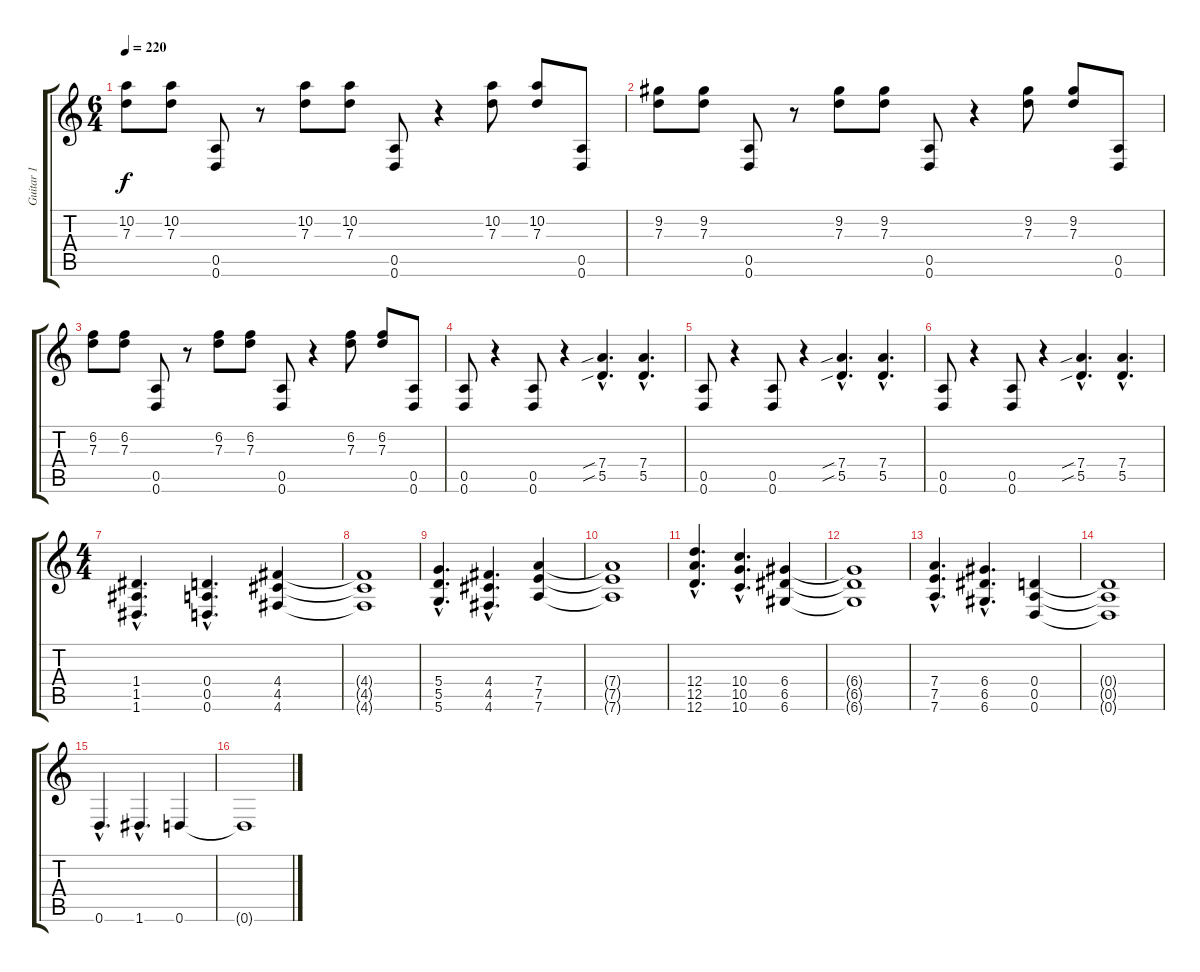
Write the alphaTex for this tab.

\track ("Guitar 1" "Guitar 1") {instrument distortionguitar}
\staff {score tabs}
\tuning (E4 B3 G3 D3 A2 D2) {hide}
\ts (6 4)
\tempo 220
\clef g2
\ks c
(10.2 7.3).8{dy f} (10.2 7.3).8 (0.5 0.6).8 r.8 (10.2 7.3).8 (10.2 7.3).8 (0.5 0.6).8 r.4 (10.2 7.3).8 (10.2 7.3).8 (0.5 0.6).8 |
(9.2 7.3).8 (9.2 7.3).8 (0.5 0.6).8 r.8 (9.2 7.3).8 (9.2 7.3).8 (0.5 0.6).8 r.4 (9.2 7.3).8 (9.2 7.3).8 (0.5 0.6).8 |
(6.2 7.3).8 (6.2 7.3).8 (0.5 0.6).8 r.8 (6.2 7.3).8 (6.2 7.3).8 (0.5 0.6).8 r.4 (6.2 7.3).8 (6.2 7.3).8 (0.5 0.6).8 |
(0.5 0.6).8 r.4 (0.5 0.6).8 r.4 (7.4{sib hac} 5.5{sib hac}).4{d} (7.4{hac} 5.5{hac}).4{d} |
(0.5 0.6).8 r.4 (0.5 0.6).8 r.4 (7.4{sib hac} 5.5{sib hac}).4{d} (7.4{hac} 5.5{hac}).4{d} |
(0.5 0.6).8 r.4 (0.5 0.6).8 r.4 (7.4{sib hac} 5.5{sib hac}).4{d} (7.4{hac} 5.5{hac}).4{d} |
\ts (4 4)
(1.4{hac} 1.5{hac} 1.6{hac}).4{d} (0.4{hac} 0.5{hac} 0.6{hac}).4{d} (4.4 4.5 4.6).4 |
(4.4{t} 4.5{t} 4.6{t}).1 |
(5.4{hac} 5.5{hac} 5.6{hac}).4{d} (4.4{hac} 4.5{hac} 4.6{hac}).4{d} (7.4 7.5 7.6).4 |
(7.4{t} 7.5{t} 7.6{t}).1 |
(12.4{hac} 12.5{hac} 12.6{hac}).4{d} (10.4{hac} 10.5{hac} 10.6{hac}).4{d} (6.4 6.5 6.6).4 |
(6.4{t} 6.5{t} 6.6{t}).1 |
(7.4{hac} 7.5{hac} 7.6{hac}).4{d} (6.4{hac} 6.5{hac} 6.6{hac}).4{d} (0.4 0.5 0.6).4 |
(0.4{t} 0.5{t} 0.6{t}).1 |
0.6{hac}.4{d volume 12 instrument overdrivenguitar} 1.6{hac}.4{d} 0.6.4 |
0.6{t}.1
